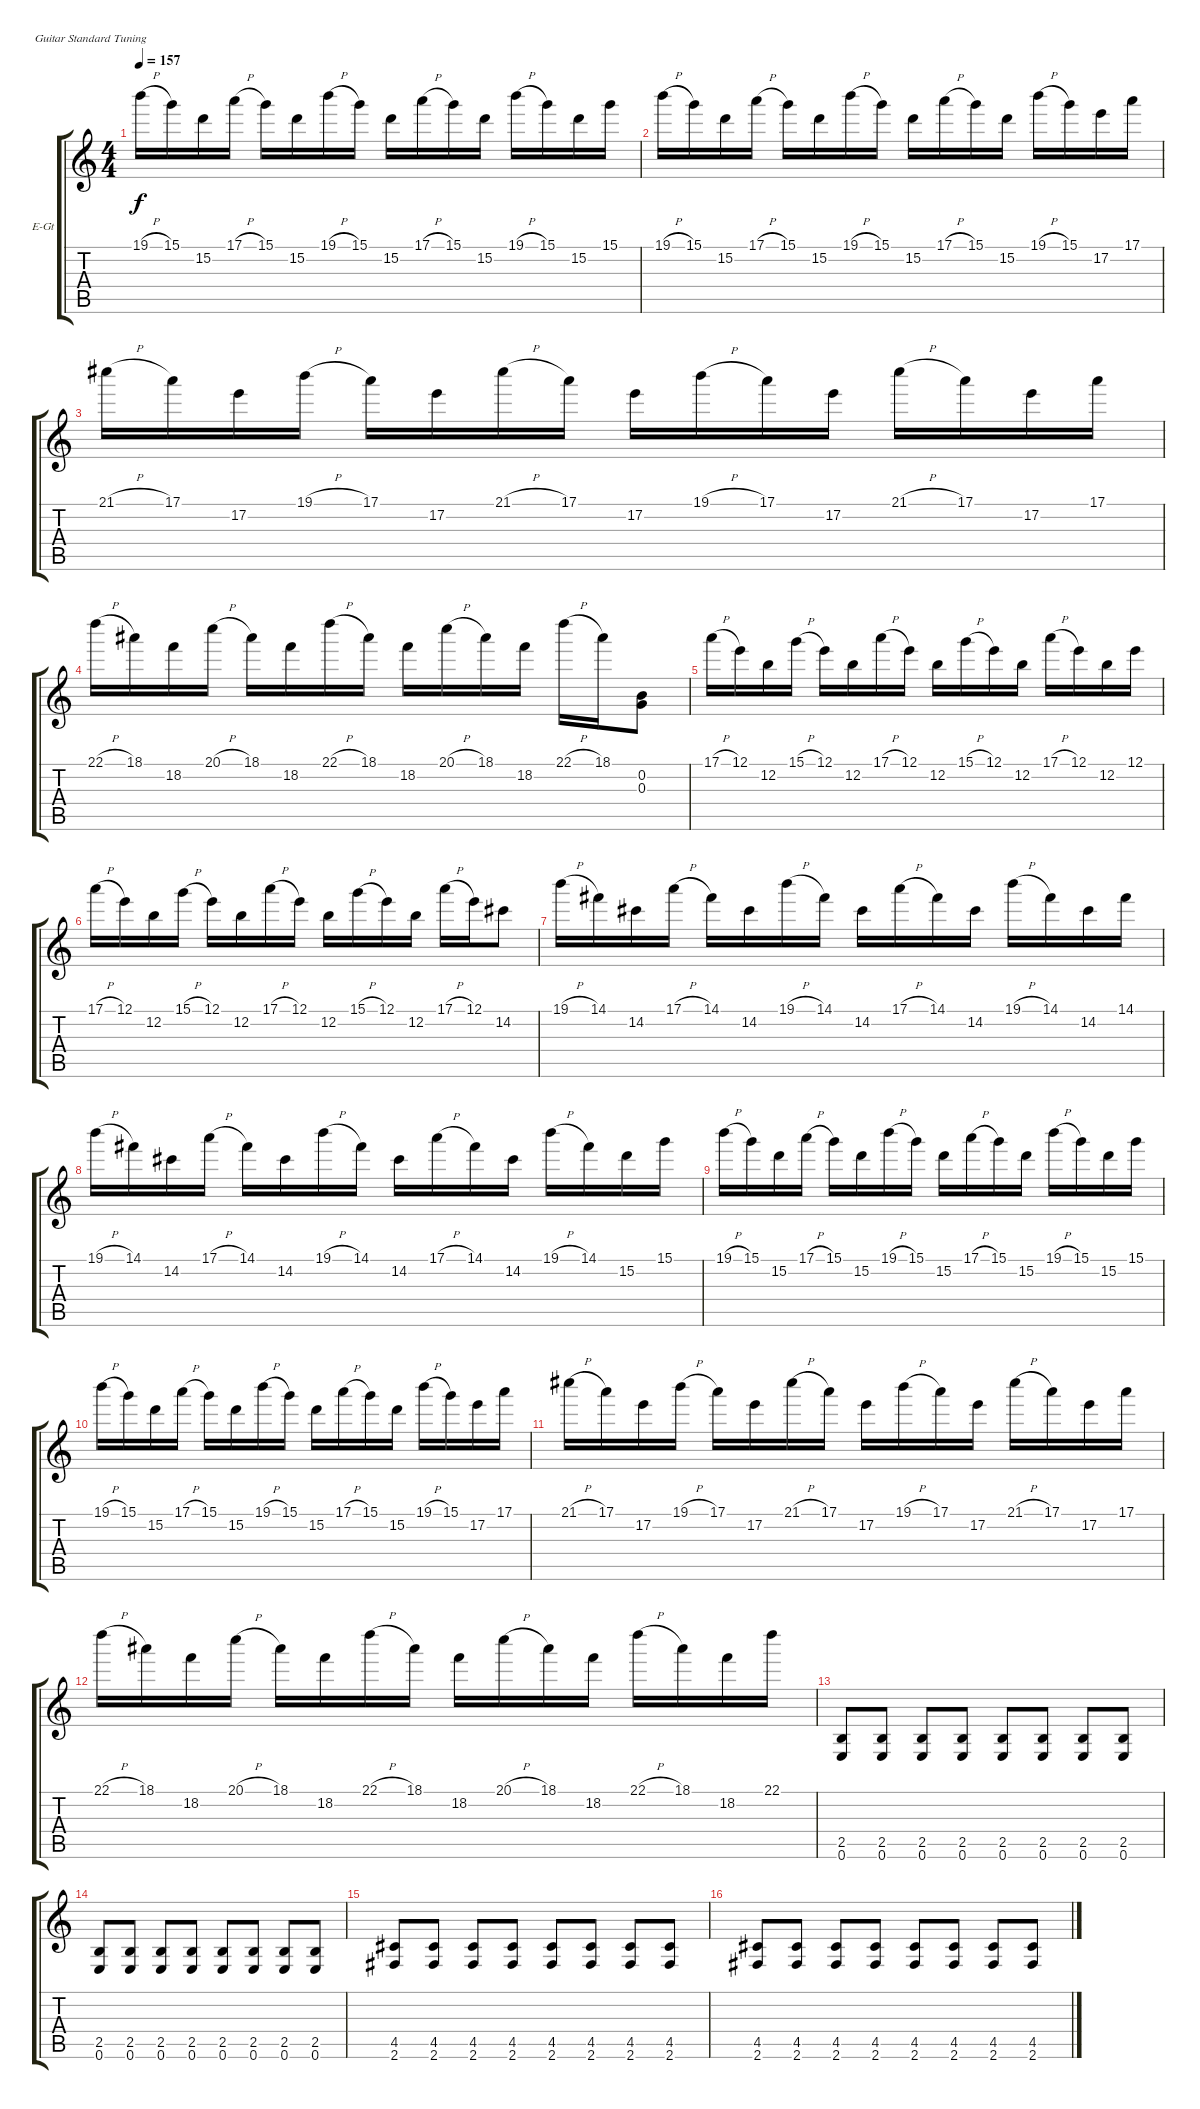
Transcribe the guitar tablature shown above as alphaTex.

\defaultSystemsLayout 4
\bracketExtendMode groupsimilarinstruments
\firstSystemTrackNameOrientation horizontal
\otherSystemsTrackNameOrientation horizontal
\track ("Al" "E-Gt") {instrument distortionguitar}
\staff {score tabs}
\tuning (E4 B3 G3 D3 A2 E2)
\ts (4 4)
\tempo 157
\clef g2
\ks c
19.1{h}.16{dy f} 15.1.16 15.2.16 17.1{h}.16 15.1.16 15.2.16 19.1{h}.16 15.1.16 15.2.16 17.1{h}.16 15.1.16 15.2.16 19.1{h}.16 15.1.16 15.2.16 15.1.16 |
19.1{h}.16 15.1.16 15.2.16 17.1{h}.16 15.1.16 15.2.16 19.1{h}.16 15.1.16 15.2.16 17.1{h}.16 15.1.16 15.2.16 19.1{h}.16 15.1.16 17.2.16 17.1.16 |
21.1{h}.16 17.1.16 17.2.16 19.1{h}.16 17.1.16 17.2.16 21.1{h}.16 17.1.16 17.2.16 19.1{h}.16 17.1.16 17.2.16 21.1{h}.16 17.1.16 17.2.16 17.1.16 |
22.1{h}.16 18.1.16 18.2.16 20.1{h}.16 18.1.16 18.2.16 22.1{h}.16 18.1.16 18.2.16 20.1{h}.16 18.1.16 18.2.16 22.1{h}.16 18.1.16 (0.2 0.3).8 |
17.1{h}.16 12.1.16 12.2.16 15.1{h}.16 12.1.16 12.2.16 17.1{h}.16 12.1.16 12.2.16 15.1{h}.16 12.1.16 12.2.16 17.1{h}.16 12.1.16 12.2.16 12.1.16 |
17.1{h}.16 12.1.16 12.2.16 15.1{h}.16 12.1.16 12.2.16 17.1{h}.16 12.1.16 12.2.16 15.1{h}.16 12.1.16 12.2.16 17.1{h}.16 12.1.16 14.2.8 |
19.1{h}.16 14.1.16 14.2.16 17.1{h}.16 14.1.16 14.2.16 19.1{h}.16 14.1.16 14.2.16 17.1{h}.16 14.1.16 14.2.16 19.1{h}.16 14.1.16 14.2.16 14.1.16 |
19.1{h}.16 14.1.16 14.2.16 17.1{h}.16 14.1.16 14.2.16 19.1{h}.16 14.1.16 14.2.16 17.1{h}.16 14.1.16 14.2.16 19.1{h}.16 14.1.16 15.2.16 15.1.16 |
19.1{h}.16 15.1.16 15.2.16 17.1{h}.16 15.1.16 15.2.16 19.1{h}.16 15.1.16 15.2.16 17.1{h}.16 15.1.16 15.2.16 19.1{h}.16 15.1.16 15.2.16 15.1.16 |
19.1{h}.16 15.1.16 15.2.16 17.1{h}.16 15.1.16 15.2.16 19.1{h}.16 15.1.16 15.2.16 17.1{h}.16 15.1.16 15.2.16 19.1{h}.16 15.1.16 17.2.16 17.1.16 |
21.1{h}.16 17.1.16 17.2.16 19.1{h}.16 17.1.16 17.2.16 21.1{h}.16 17.1.16 17.2.16 19.1{h}.16 17.1.16 17.2.16 21.1{h}.16 17.1.16 17.2.16 17.1.16 |
22.1{h}.16 18.1.16 18.2.16 20.1{h}.16 18.1.16 18.2.16 22.1{h}.16 18.1.16 18.2.16 20.1{h}.16 18.1.16 18.2.16 22.1{h}.16 18.1.16 18.2.16 22.1.16 |
(2.5 0.6).8 (2.5 0.6).8 (2.5 0.6).8 (2.5 0.6).8 (2.5 0.6).8 (2.5 0.6).8 (2.5 0.6).8 (2.5 0.6).8 |
(2.5 0.6).8 (2.5 0.6).8 (2.5 0.6).8 (2.5 0.6).8 (2.5 0.6).8 (2.5 0.6).8 (2.5 0.6).8 (2.5 0.6).8 |
(4.5 2.6).8 (4.5 2.6).8 (4.5 2.6).8 (4.5 2.6).8 (4.5 2.6).8 (4.5 2.6).8 (4.5 2.6).8 (4.5 2.6).8 |
(4.5 2.6).8 (4.5 2.6).8 (4.5 2.6).8 (4.5 2.6).8 (4.5 2.6).8 (4.5 2.6).8 (4.5 2.6).8 (4.5 2.6).8
